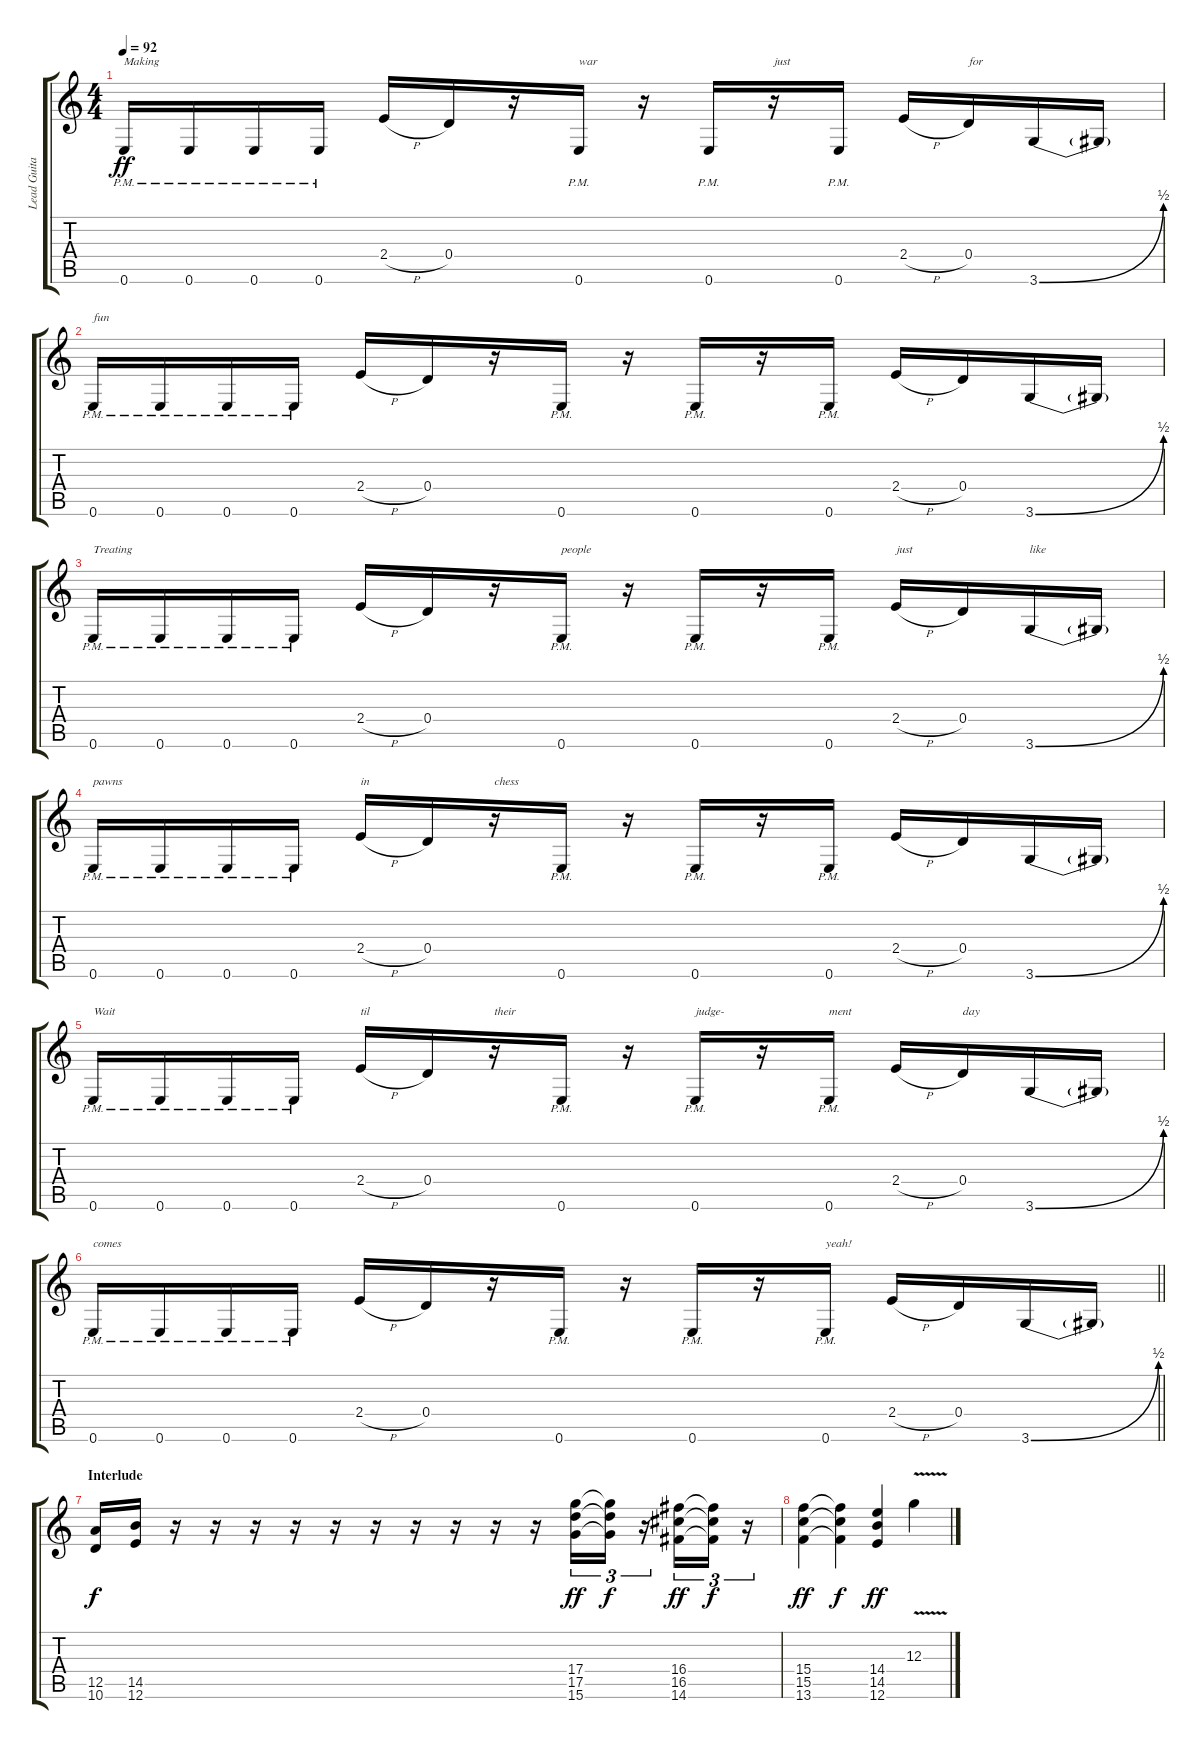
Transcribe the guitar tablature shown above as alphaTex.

\track ("Lead Guitar" "Lead Guita") {instrument distortionguitar}
\staff {score tabs}
\tuning (E4 B3 G3 D3 A2 E2) {hide}
\ts (4 4)
\tempo 92
\clef g2
\ks c
0.6{pm}.16{txt "Making" dy ff} 0.6{pm}.16 0.6{pm}.16 0.6{pm}.16 2.4{h}.16 0.4.16 r.16 0.6{pm}.16{txt "war"} r.16 0.6{pm}.16 r.16{txt "just"} 0.6{pm}.16 2.4{h}.16 0.4.16{txt "for"} 3.6{be (bend 0 0 60 2)}.16 3.6{t}.16 |
0.6{pm}.16{txt "fun"} 0.6{pm}.16 0.6{pm}.16 0.6{pm}.16 2.4{h}.16 0.4.16 r.16 0.6{pm}.16 r.16 0.6{pm}.16 r.16 0.6{pm}.16 2.4{h}.16 0.4.16 3.6{be (bend 0 0 60 2)}.16 3.6{t}.16 |
0.6{pm}.16{txt "Treating"} 0.6{pm}.16 0.6{pm}.16 0.6{pm}.16 2.4{h}.16 0.4.16 r.16 0.6{pm}.16{txt "people"} r.16 0.6{pm}.16 r.16 0.6{pm}.16 2.4{h}.16{txt "just"} 0.4.16 3.6{be (bend 0 0 60 2)}.16{txt "like"} 3.6{t}.16 |
0.6{pm}.16{txt "pawns"} 0.6{pm}.16 0.6{pm}.16 0.6{pm}.16 2.4{h}.16{txt "in"} 0.4.16 r.16{txt "chess"} 0.6{pm}.16 r.16 0.6{pm}.16 r.16 0.6{pm}.16 2.4{h}.16 0.4.16 3.6{be (bend 0 0 60 2)}.16 3.6{t}.16 |
0.6{pm}.16{txt "Wait"} 0.6{pm}.16 0.6{pm}.16 0.6{pm}.16 2.4{h}.16{txt "til"} 0.4.16 r.16{txt "their"} 0.6{pm}.16 r.16 0.6{pm}.16{txt "judge-"} r.16 0.6{pm}.16{txt "ment"} 2.4{h}.16 0.4.16{txt "day"} 3.6{be (bend 0 0 60 2)}.16 3.6{t}.16 |
\barLineRight lightlight
0.6{pm}.16{txt "comes"} 0.6{pm}.16 0.6{pm}.16 0.6{pm}.16 2.4{h}.16 0.4.16 r.16 0.6{pm}.16 r.16 0.6{pm}.16 r.16 0.6{pm}.16{txt "yeah!"} 2.4{h}.16 0.4.16 3.6{be (bend 0 0 60 2)}.16 3.6{t}.16 |
\section ("" "Interlude")
(12.5 10.6).16{dy f} (14.5 12.6).16 r.16 r.16 r.16 r.16 r.16 r.16 r.16 r.16 r.16 r.16 (17.4 17.5 15.6).16{tu (3 2) dy ff} (17.4{t} 17.5{t} 15.6{t}).16{tu (3 2) dy f} r.16{tu (3 2)} (16.4 16.5 14.6).16{tu (3 2) dy ff} (16.4{t} 16.5{t} 14.6{t}).16{tu (3 2) dy f} r.16{tu (3 2)} |
(15.4 15.5 13.6).4{dy ff} (15.4{t} 15.5{t} 13.6{t}).4{dy f} (14.4 14.5 12.6).4{dy ff} 12.3{v}.4
